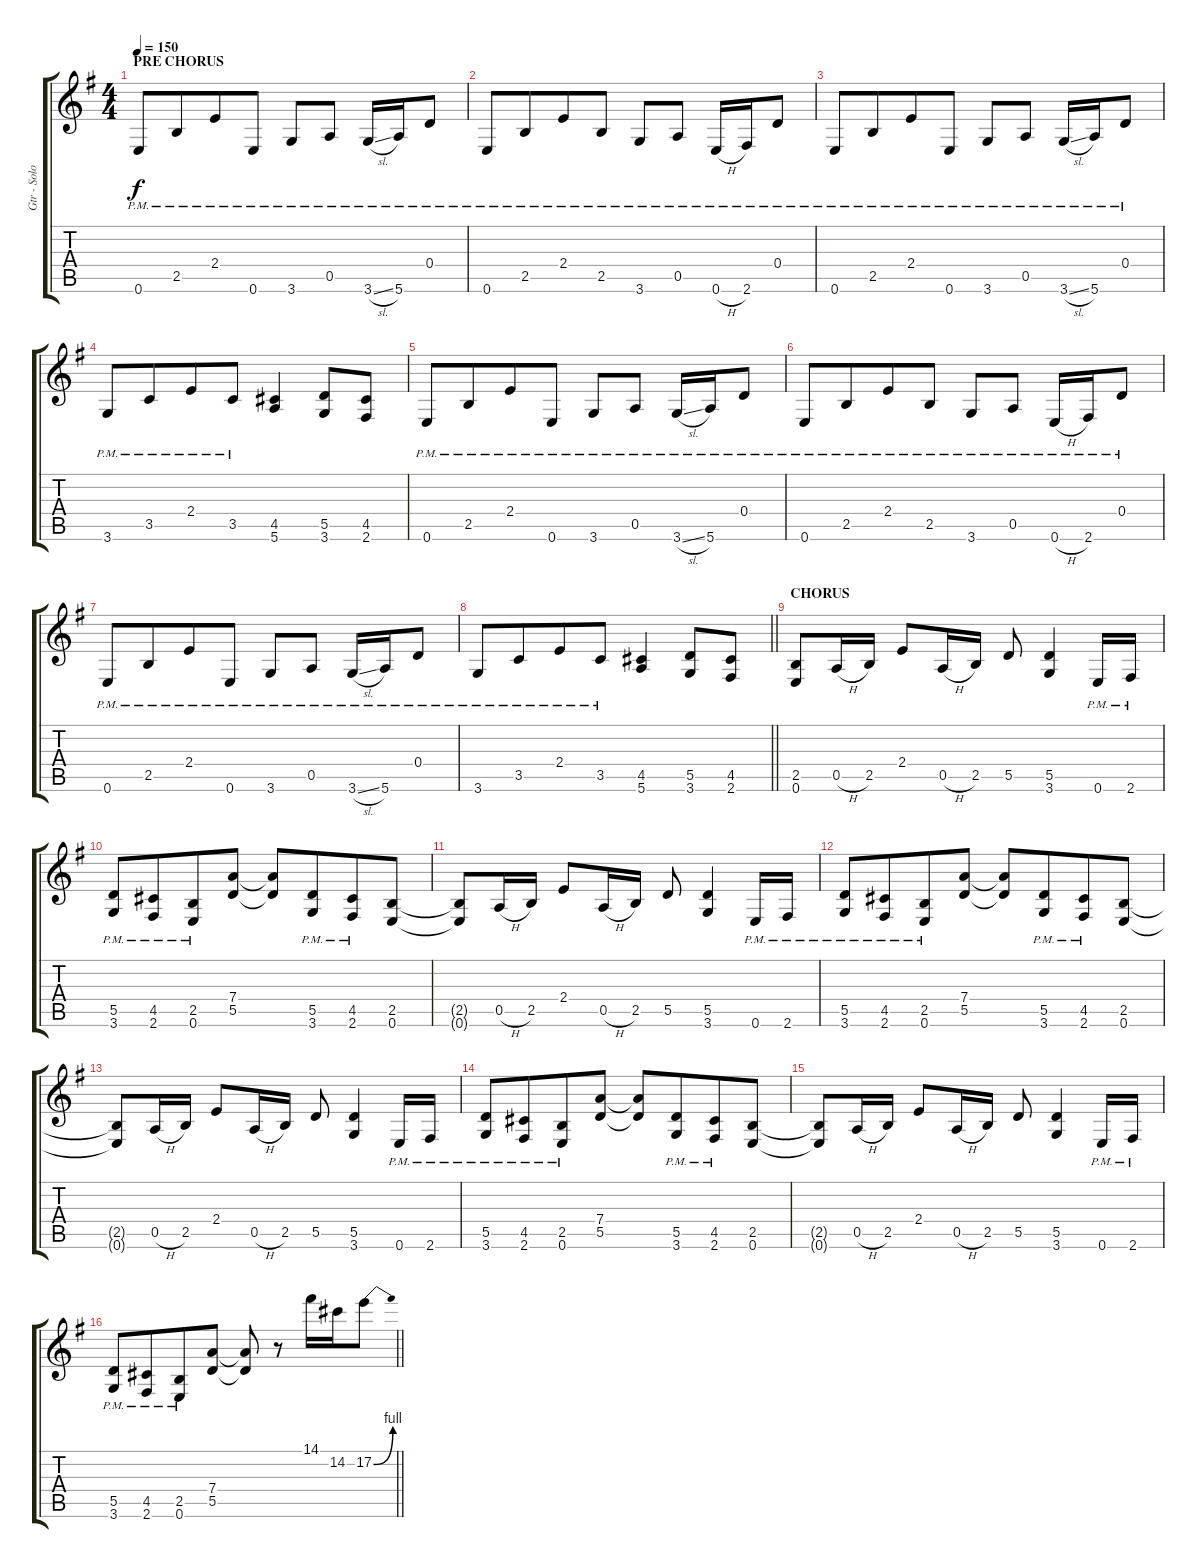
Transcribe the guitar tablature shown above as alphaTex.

\track ("Gtr - Solo" "Gtr - Solo") {instrument overdrivenguitar}
\staff {score tabs}
\tuning (E4 B3 G3 D3 A2 E2) {hide}
\ts (4 4)
\section ("" "PRE CHORUS")
\tempo 150
\clef g2
\ks eminor
0.6{pm}.8{dy f instrument overdrivenguitar} 2.5{pm}.8{beam merge} 2.4{pm}.8 0.6{pm}.8 3.6{pm}.8 0.5{pm}.8 3.6{sl pm}.16 5.6{pm}.16 0.4{pm}.8 |
0.6{pm}.8 2.5{pm}.8{beam merge} 2.4{pm}.8 2.5{pm}.8 3.6{pm}.8 0.5{pm}.8 0.6{h pm}.16 2.6{pm}.16 0.4{pm}.8 |
0.6{pm}.8 2.5{pm}.8{beam merge} 2.4{pm}.8 0.6{pm}.8 3.6{pm}.8 0.5{pm}.8 3.6{sl pm}.16 5.6{pm}.16 0.4{pm}.8 |
3.6{pm}.8 3.5{pm}.8{beam merge} 2.4{pm}.8 3.5{pm}.8 (4.5 5.6).4 (5.5 3.6).8 (4.5 2.6).8 |
0.6{pm}.8 2.5{pm}.8{beam merge} 2.4{pm}.8 0.6{pm}.8 3.6{pm}.8 0.5{pm}.8 3.6{sl pm}.16 5.6{pm}.16 0.4{pm}.8 |
0.6{pm}.8 2.5{pm}.8{beam merge} 2.4{pm}.8 2.5{pm}.8 3.6{pm}.8 0.5{pm}.8 0.6{h pm}.16 2.6{pm}.16 0.4{pm}.8 |
0.6{pm}.8 2.5{pm}.8{beam merge} 2.4{pm}.8 0.6{pm}.8 3.6{pm}.8 0.5{pm}.8 3.6{sl pm}.16 5.6{pm}.16 0.4{pm}.8 |
\barLineRight lightlight
3.6{pm}.8 3.5{pm}.8{beam merge} 2.4{pm}.8 3.5{pm}.8 (4.5 5.6).4 (5.5 3.6).8 (4.5 2.6).8 |
\section ("" "CHORUS")
(2.5 0.6).8 0.5{h}.16 2.5.16 2.4.8 0.5{h}.16 2.5.16 5.5.8 (5.5 3.6).4 0.6{pm}.16 2.6{pm}.16 |
(5.5{pm} 3.6{pm}).8 (4.5{pm} 2.6{pm}).8{beam merge} (2.5{pm} 0.6{pm}).8 (7.4 5.5).8 (7.4{t} 5.5{t}).8 (5.5{pm} 3.6{pm}).8{beam merge} (4.5{pm} 2.6{pm}).8 (2.5 0.6).8 |
(2.5{t} 0.6{t}).8 0.5{h}.16 2.5.16 2.4.8 0.5{h}.16 2.5.16 5.5.8 (5.5 3.6).4 0.6{pm}.16 2.6{pm}.16 |
(5.5{pm} 3.6{pm}).8 (4.5{pm} 2.6{pm}).8{beam merge} (2.5{pm} 0.6{pm}).8 (7.4 5.5).8 (7.4{t} 5.5{t}).8 (5.5{pm} 3.6{pm}).8{beam merge} (4.5{pm} 2.6{pm}).8 (2.5 0.6).8 |
(2.5{t} 0.6{t}).8 0.5{h}.16 2.5.16 2.4.8 0.5{h}.16 2.5.16 5.5.8 (5.5 3.6).4 0.6{pm}.16 2.6{pm}.16 |
(5.5{pm} 3.6{pm}).8 (4.5{pm} 2.6{pm}).8{beam merge} (2.5{pm} 0.6{pm}).8 (7.4 5.5).8 (7.4{t} 5.5{t}).8 (5.5{pm} 3.6{pm}).8{beam merge} (4.5{pm} 2.6{pm}).8 (2.5 0.6).8 |
(2.5{t} 0.6{t}).8 0.5{h}.16 2.5.16 2.4.8 0.5{h}.16 2.5.16 5.5.8 (5.5 3.6).4 0.6{pm}.16 2.6{pm}.16 |
\barLineRight lightlight
(5.5{pm} 3.6{pm}).8 (4.5{pm} 2.6{pm}).8{beam merge} (2.5{pm} 0.6{pm}).8 (7.4 5.5).8 (7.4{t} 5.5{t}).8 r.8 14.1.16 14.2.16 17.2{be (bend 0 0 60 4)}.8
